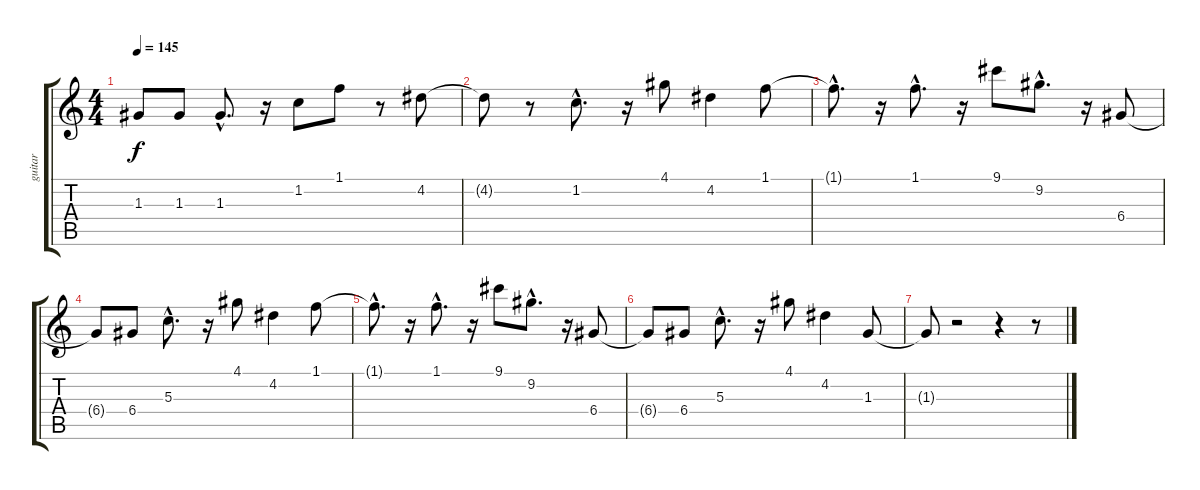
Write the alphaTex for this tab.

\track ("guitar" "guitar") {instrument electricguitarclean}
\staff {score tabs}
\tuning (E4 B3 G3 D3 A2 E2) {hide}
\ts (4 4)
\tempo 145
\clef g2
\ks c
1.3{t}.8{dy f} 1.3.8{volume 8} 1.3{hac}.8{d volume 8} r.16 1.2.8{volume 7} 1.1.8{volume 7} r.8 4.2.8{volume 7} |
4.2{t}.8 r.8 1.2{hac}.8{d volume 6} r.16 4.1.8{volume 6} 4.2.4{volume 6} 1.1.8{volume 5} |
1.1{hac t}.8{d} r.16 1.1{hac}.8{d volume 5} r.16 9.1.8{volume 5} 9.2{hac}.8{d volume 4} r.16 6.4.8{volume 4} |
6.4{t}.8 6.4.8{volume 4} 5.3{hac}.8{d volume 4} r.16 4.1.8{volume 3} 4.2.4{volume 3} 1.1.8{volume 3} |
1.1{hac t}.8{d} r.16 1.1{hac}.8{d volume 2} r.16 9.1.8{volume 2} 9.2{hac}.8{d volume 2} r.16 6.4.8{volume 2} |
6.4{t}.8 6.4.8{volume 1} 5.3{hac}.8{d volume 1} r.16 4.1.8{volume 1} 4.2.4{volume 0} 1.3.8{volume 0} |
1.3{t}.8 r.2 r.4 r.8
